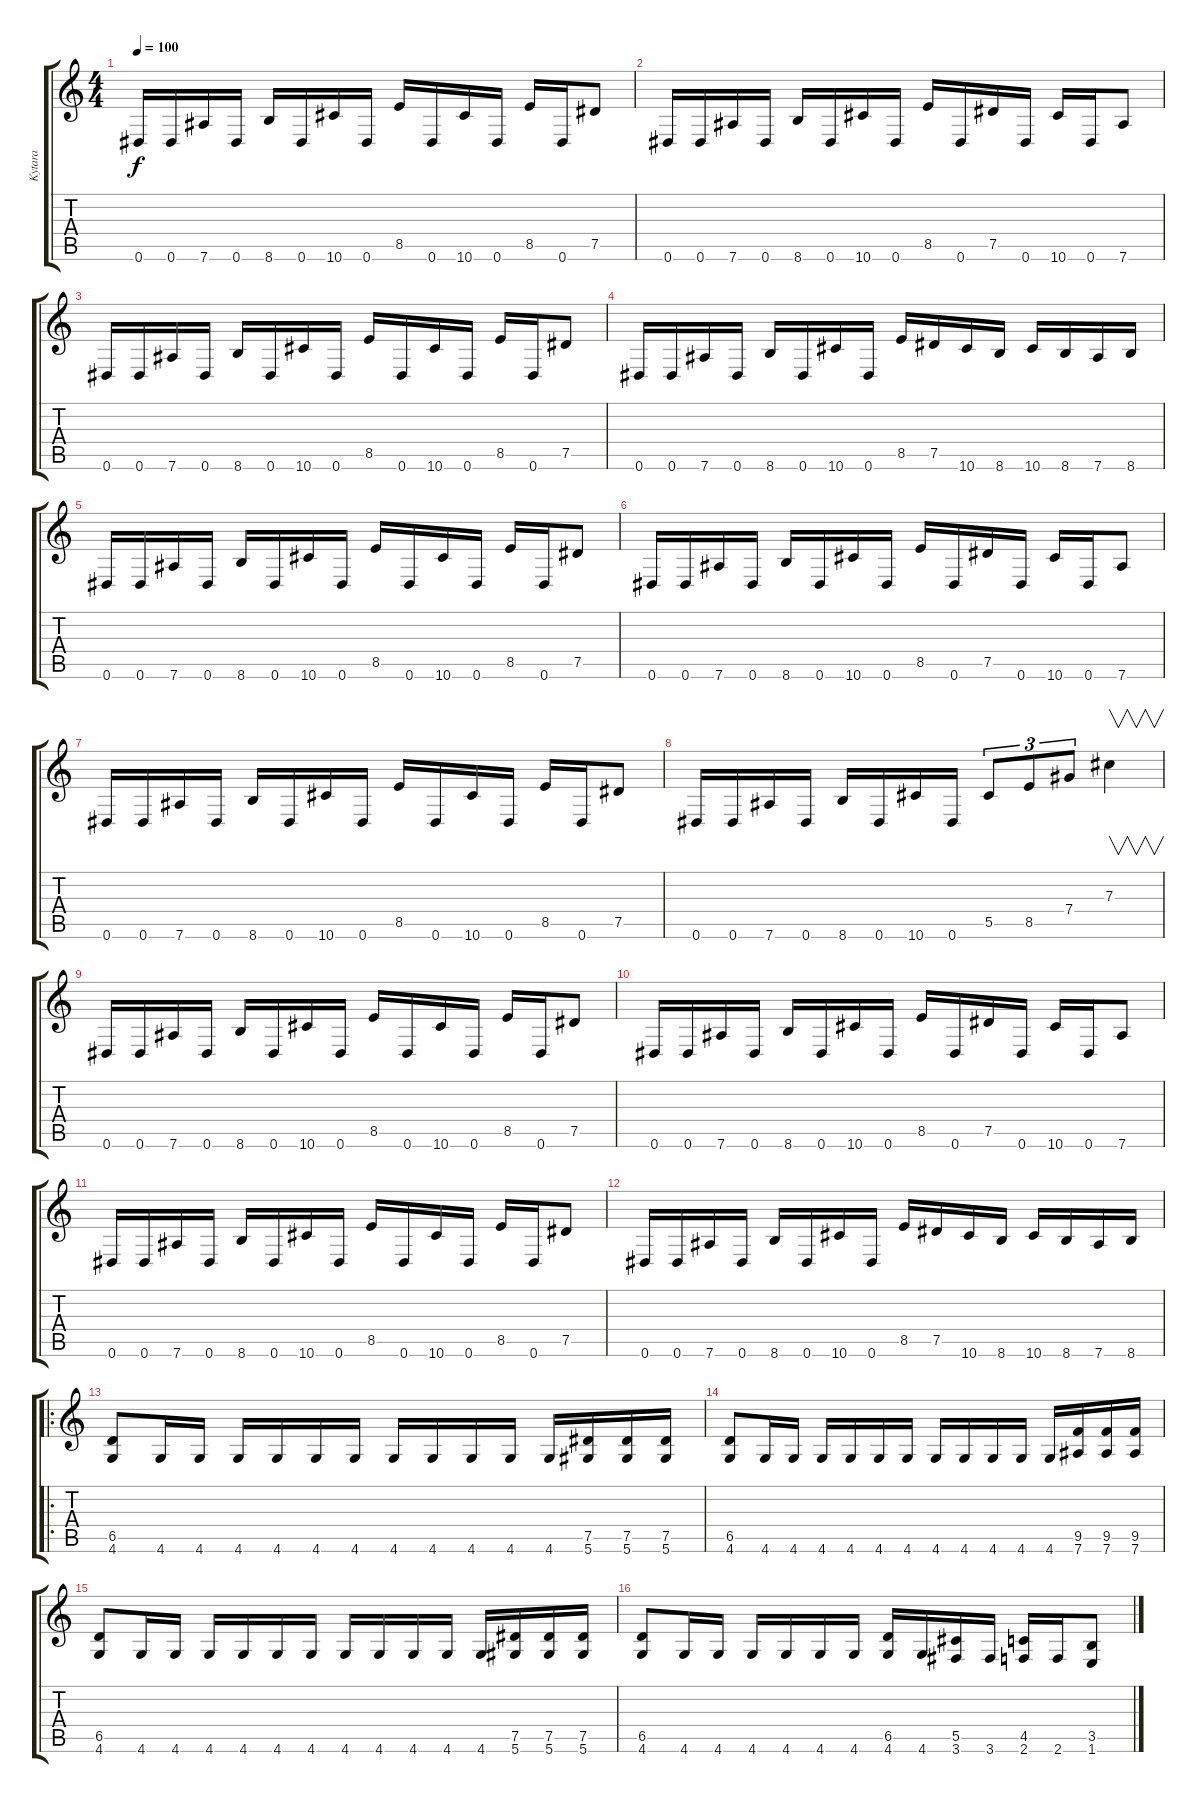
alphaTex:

\track ("Kytara" "Kytara") {instrument distortionguitar}
\staff {score tabs}
\tuning (Eb4 Bb3 Gb3 Db3 Ab2 Eb2) {hide}
\ts (4 4)
\tempo 100
\clef g2
\ks c
0.6.16{dy f instrument distortionguitar} 0.6.16 7.6.16 0.6.16 8.6.16 0.6.16 10.6.16 0.6.16 8.5.16 0.6.16 10.6.16 0.6.16 8.5.16 0.6.16 7.5.8 |
0.6.16 0.6.16 7.6.16 0.6.16 8.6.16 0.6.16 10.6.16 0.6.16 8.5.16 0.6.16 7.5.16 0.6.16 10.6.16 0.6.16 7.6.8 |
0.6.16 0.6.16 7.6.16 0.6.16 8.6.16 0.6.16 10.6.16 0.6.16 8.5.16 0.6.16 10.6.16 0.6.16 8.5.16 0.6.16 7.5.8 |
0.6.16 0.6.16 7.6.16 0.6.16 8.6.16 0.6.16 10.6.16 0.6.16 8.5.16 7.5.16 10.6.16 8.6.16 10.6.16 8.6.16 7.6.16 8.6.16 |
0.6.16 0.6.16 7.6.16 0.6.16 8.6.16 0.6.16 10.6.16 0.6.16 8.5.16 0.6.16 10.6.16 0.6.16 8.5.16 0.6.16 7.5.8 |
0.6.16 0.6.16 7.6.16 0.6.16 8.6.16 0.6.16 10.6.16 0.6.16 8.5.16 0.6.16 7.5.16 0.6.16 10.6.16 0.6.16 7.6.8 |
0.6.16 0.6.16 7.6.16 0.6.16 8.6.16 0.6.16 10.6.16 0.6.16 8.5.16 0.6.16 10.6.16 0.6.16 8.5.16 0.6.16 7.5.8 |
0.6.16 0.6.16 7.6.16 0.6.16 8.6.16 0.6.16 10.6.16 0.6.16 5.5.8{tu (3 2)} 8.5.8{tu (3 2)} 7.4.8{tu (3 2)} 7.3.4{v} |
0.6.16 0.6.16 7.6.16 0.6.16 8.6.16 0.6.16 10.6.16 0.6.16 8.5.16 0.6.16 10.6.16 0.6.16 8.5.16 0.6.16 7.5.8 |
0.6.16 0.6.16 7.6.16 0.6.16 8.6.16 0.6.16 10.6.16 0.6.16 8.5.16 0.6.16 7.5.16 0.6.16 10.6.16 0.6.16 7.6.8 |
0.6.16 0.6.16 7.6.16 0.6.16 8.6.16 0.6.16 10.6.16 0.6.16 8.5.16 0.6.16 10.6.16 0.6.16 8.5.16 0.6.16 7.5.8 |
0.6.16 0.6.16 7.6.16 0.6.16 8.6.16 0.6.16 10.6.16 0.6.16 8.5.16 7.5.16 10.6.16 8.6.16 10.6.16 8.6.16 7.6.16 8.6.16 |
\ro
(6.5 4.6).8 4.6.16 4.6.16 4.6.16 4.6.16 4.6.16 4.6.16 4.6.16 4.6.16 4.6.16 4.6.16 4.6.16 (7.5 5.6).16 (7.5 5.6).16 (7.5 5.6).16 |
(6.5 4.6).8 4.6.16 4.6.16 4.6.16 4.6.16 4.6.16 4.6.16 4.6.16 4.6.16 4.6.16 4.6.16 4.6.16 (9.5 7.6).16 (9.5 7.6).16 (9.5 7.6).16 |
(6.5 4.6).8 4.6.16 4.6.16 4.6.16 4.6.16 4.6.16 4.6.16 4.6.16 4.6.16 4.6.16 4.6.16 4.6.16 (7.5 5.6).16 (7.5 5.6).16 (7.5 5.6).16 |
(6.5 4.6).8 4.6.16 4.6.16 4.6.16 4.6.16 4.6.16 4.6.16 (6.5 4.6).16 4.6.16 (5.5 3.6).16 3.6.16 (4.5 2.6).16 2.6.16 (3.5 1.6).8
